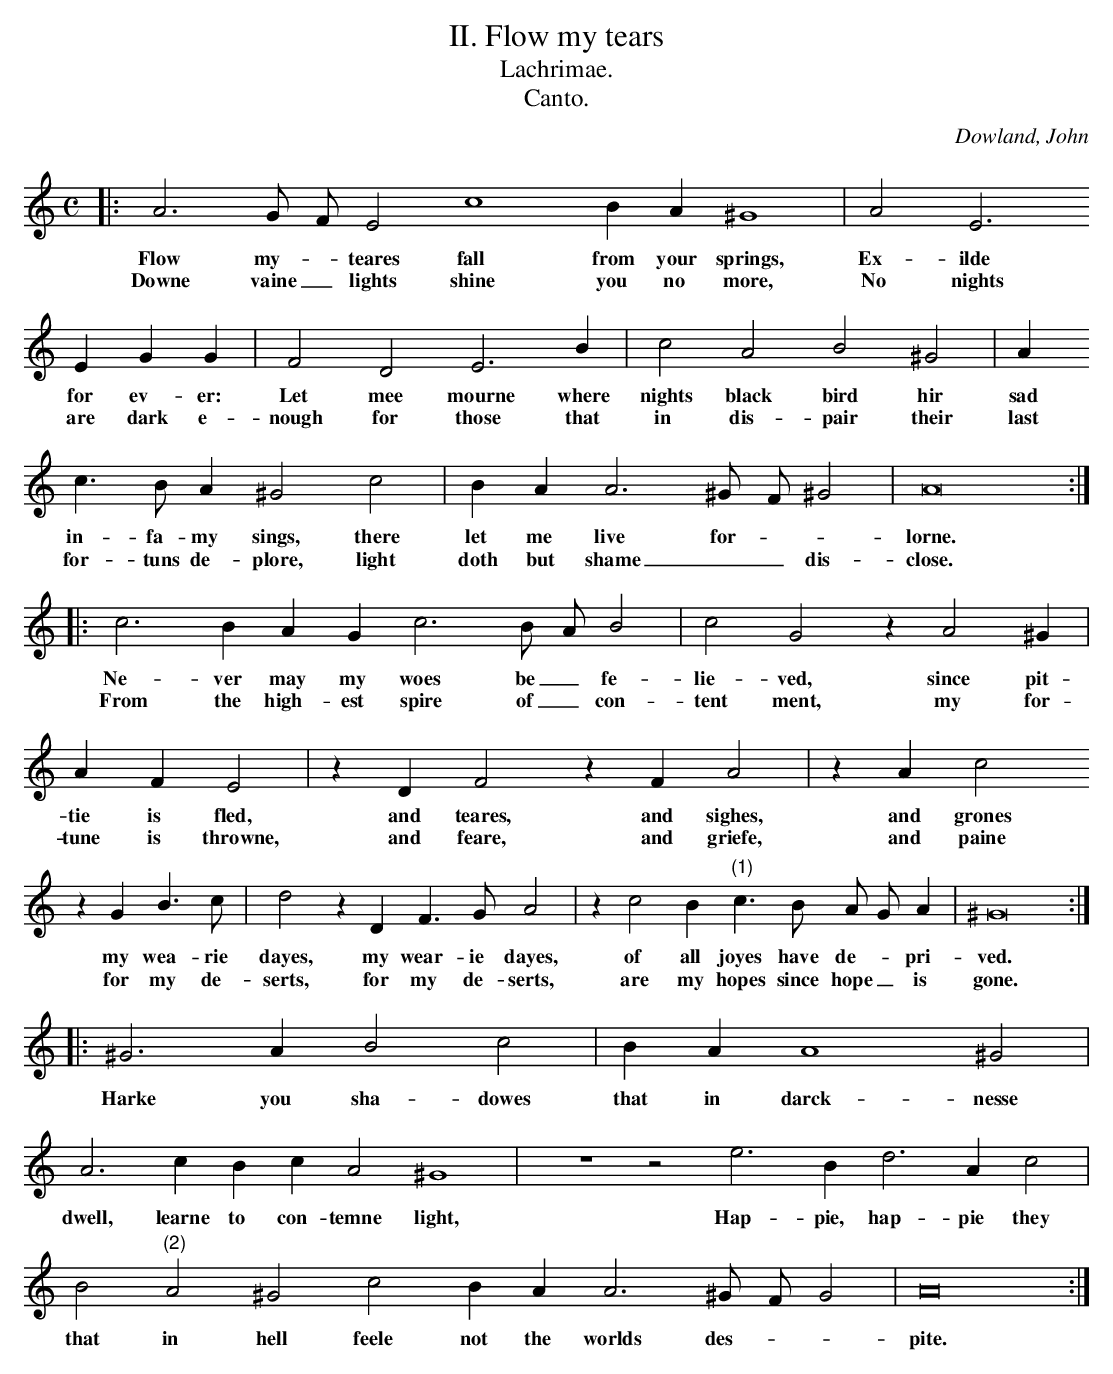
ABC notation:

X:1
T: II. Flow my tears
T: Lachrimae.
T:Canto.
C: Dowland, John
L: 1/4
M:C
K: A minor
|: A3 G1/2 F1/2 E2 c4 B A ^G4 | A2 E3
w:Flow my- * teares fall from your springs, Ex- ilde
w:Downe vaine _ lights shine you no more, No nights
E G G | F2 D2 E3 B | c2 A2 B2 ^G2 | A
w: for ev- er: Let mee mourne where nights black bird hir sad
w: are dark e- nough for those that in dis-  pair their last
c>B A ^G2 c2 | B A  A3 ^G1/2 F1/2 ^G2 | A8 ::
w: in- fa- my sings, there let me live for - - lorne.
w: for- tuns de- plore, light doth but shame _ _ dis- close.
c3 B A G c3 B/ A/ B2 | c2 G2 z A2 ^G | A F E2 | z D F2 z F A2 | z A c2
w:Ne- ver may my woes be _ fe- lie- ved, since pit- tie is fled, and teares, and sighes, and grones
w:From the high- est spire of _ con- tent ment, my for- tune is throwne, and feare, and griefe, and paine
z G B > c | d2 z D F > G A2 | z c2 B "(1)"c > B A/ G/ A | ^G8 ::
w: my wea- rie dayes, my wear- ie dayes, of all joyes have de- * pri- ved.
w: for my de- serts, for my de- serts, are my hopes since hope _ is gone.
^G3 A B2 c2 | B A A4 ^G2 | A3 c B c A2 ^G4 | z4 z2 e3 B d3 A c2 |
w:Harke you sha- dowes that in darck- nesse dwell, learne to con- temne light, Hap- pie, hap- pie  they
B2 "(2)"A2 ^G2 c2 B A A3 ^G/ F/ G2 | A8 :|
w:that in hell feele not the worlds des- * _ pite.
